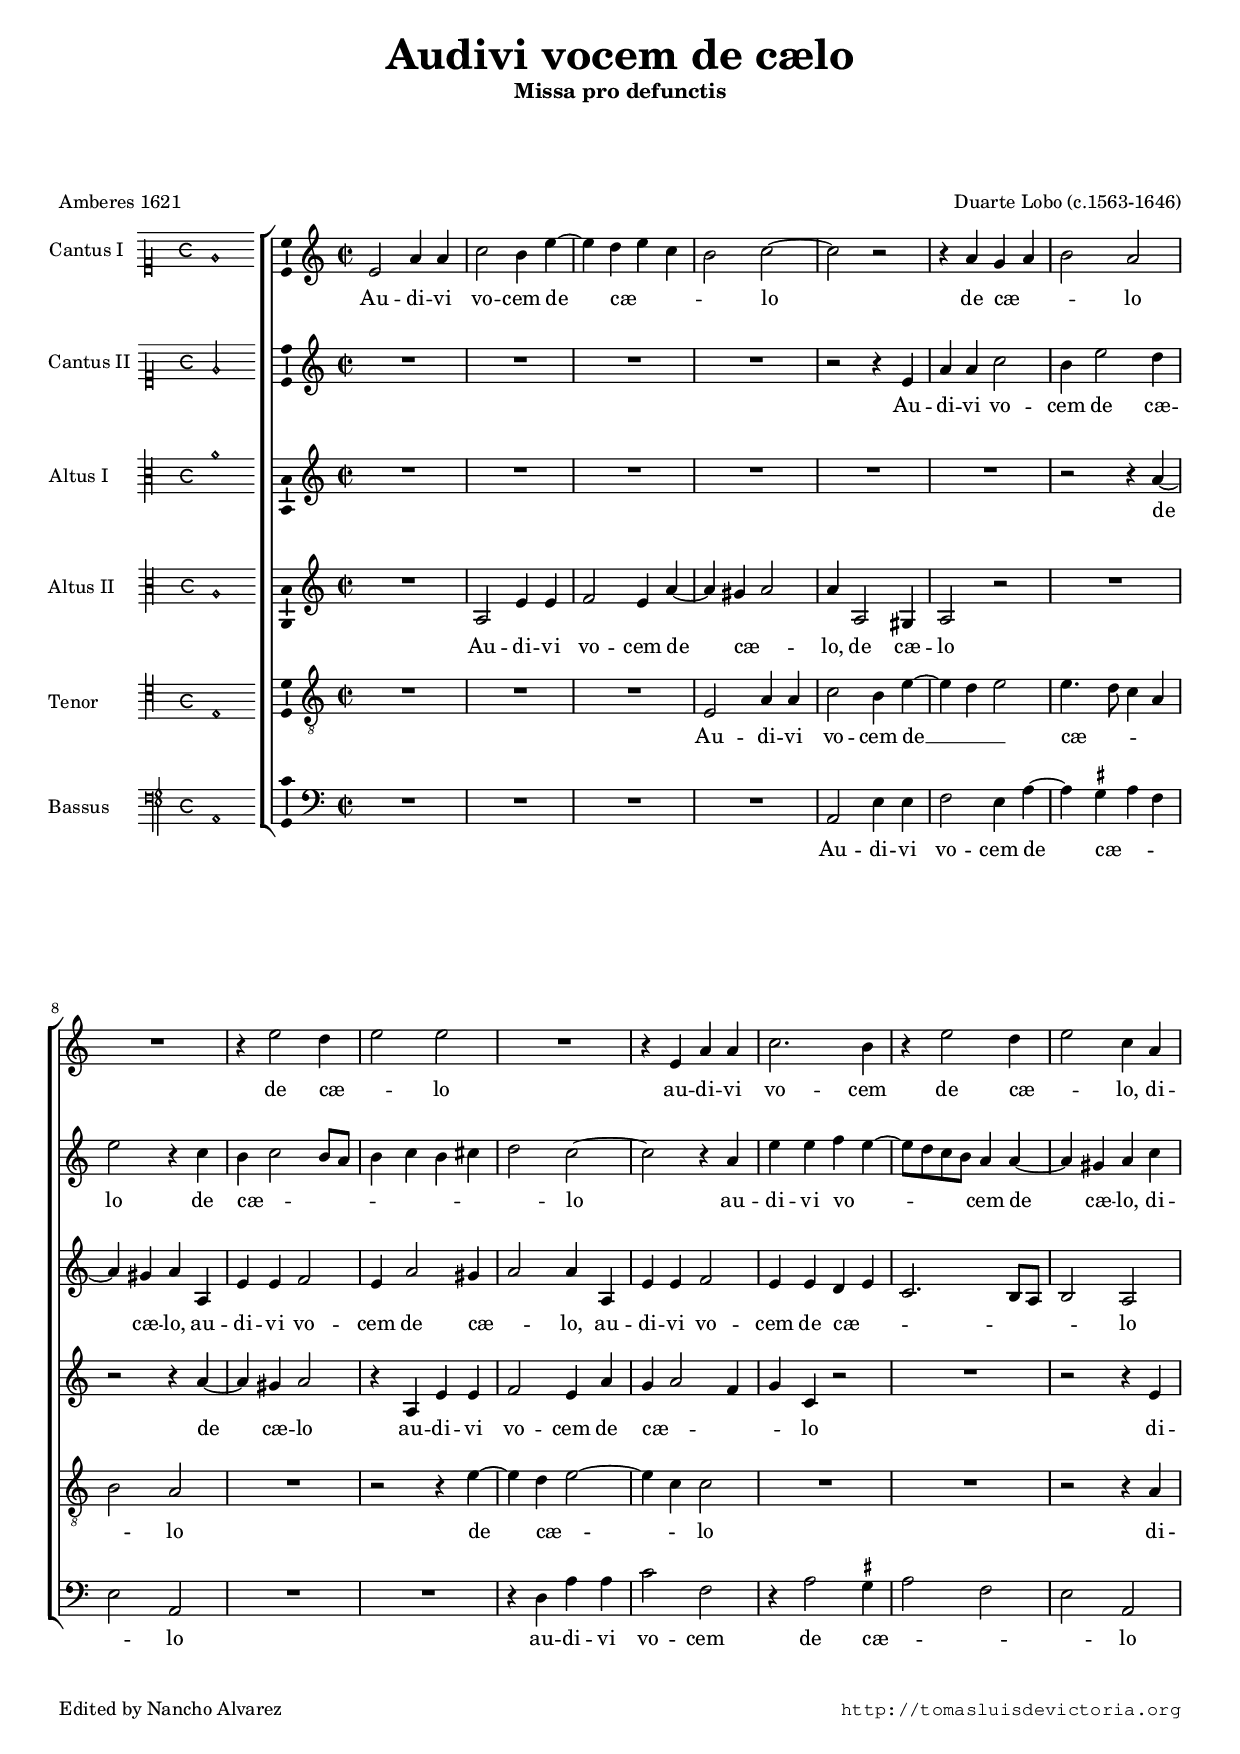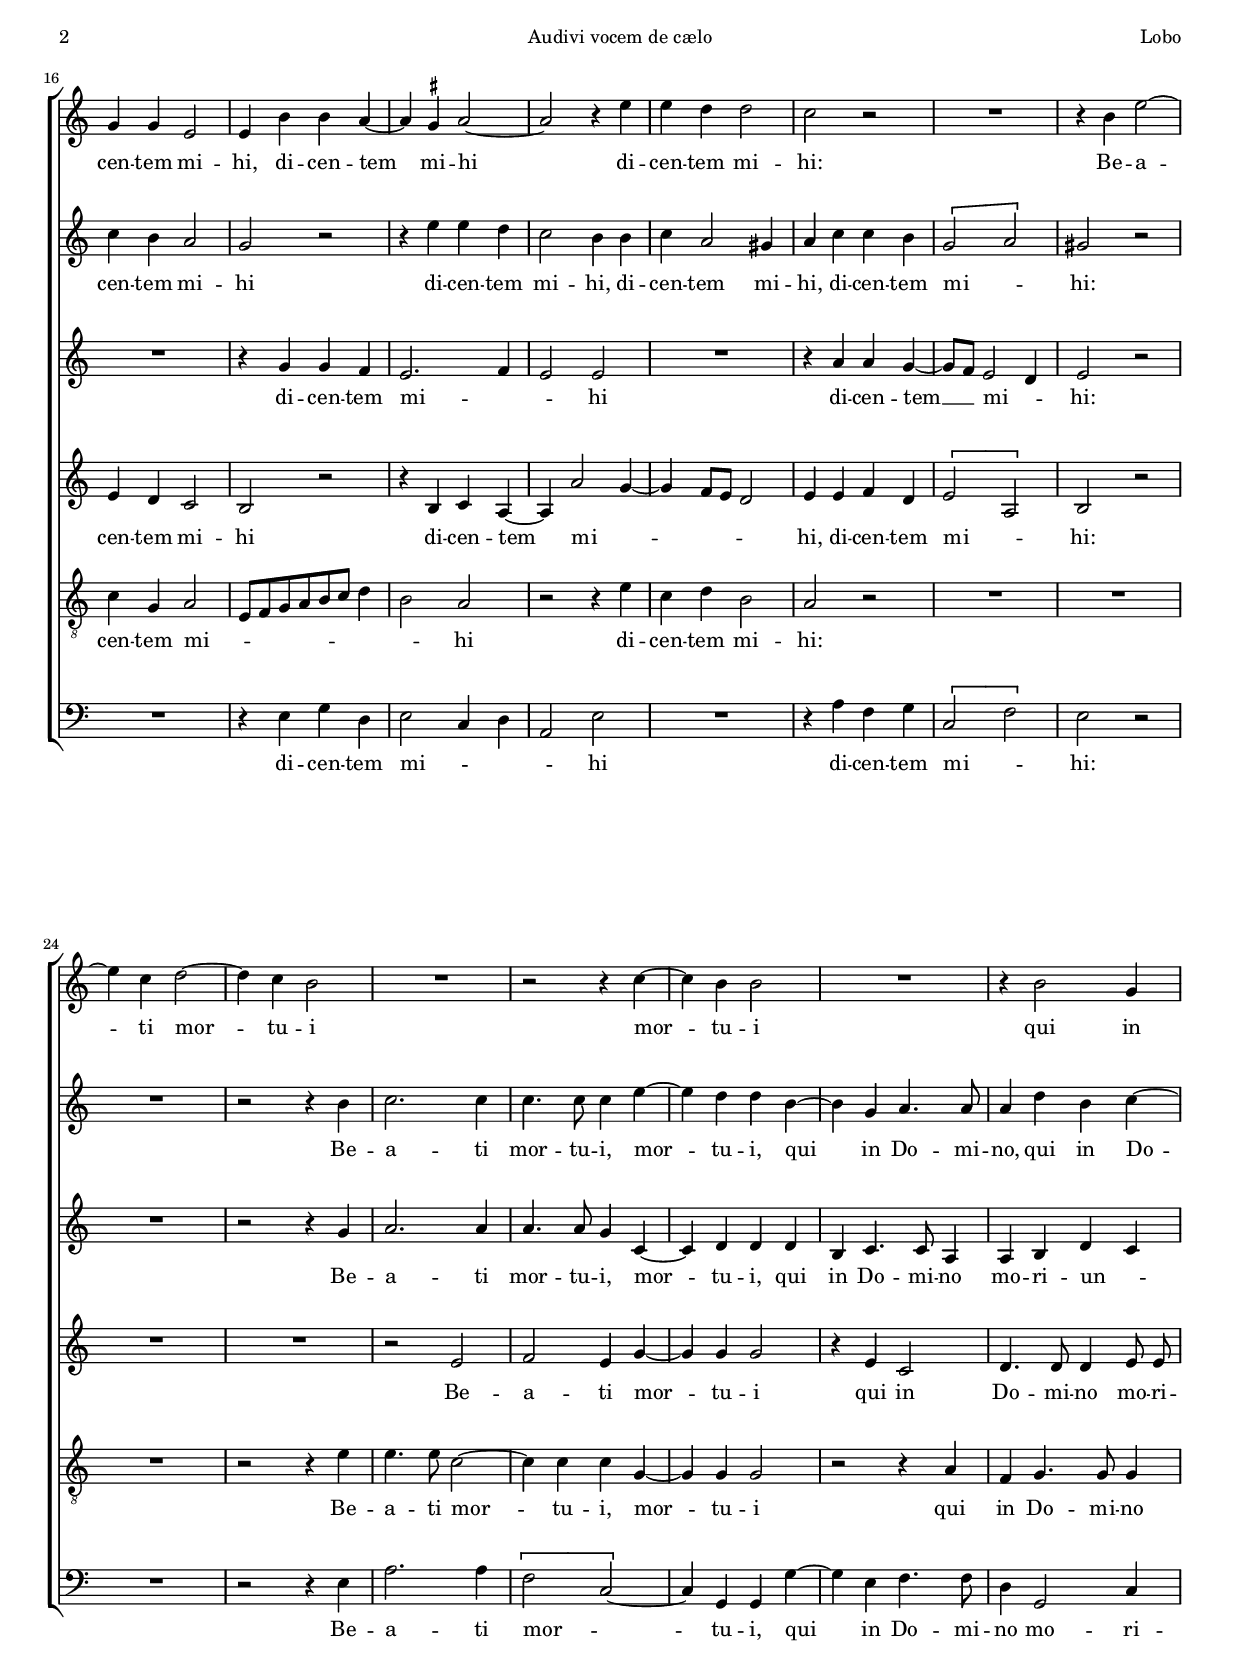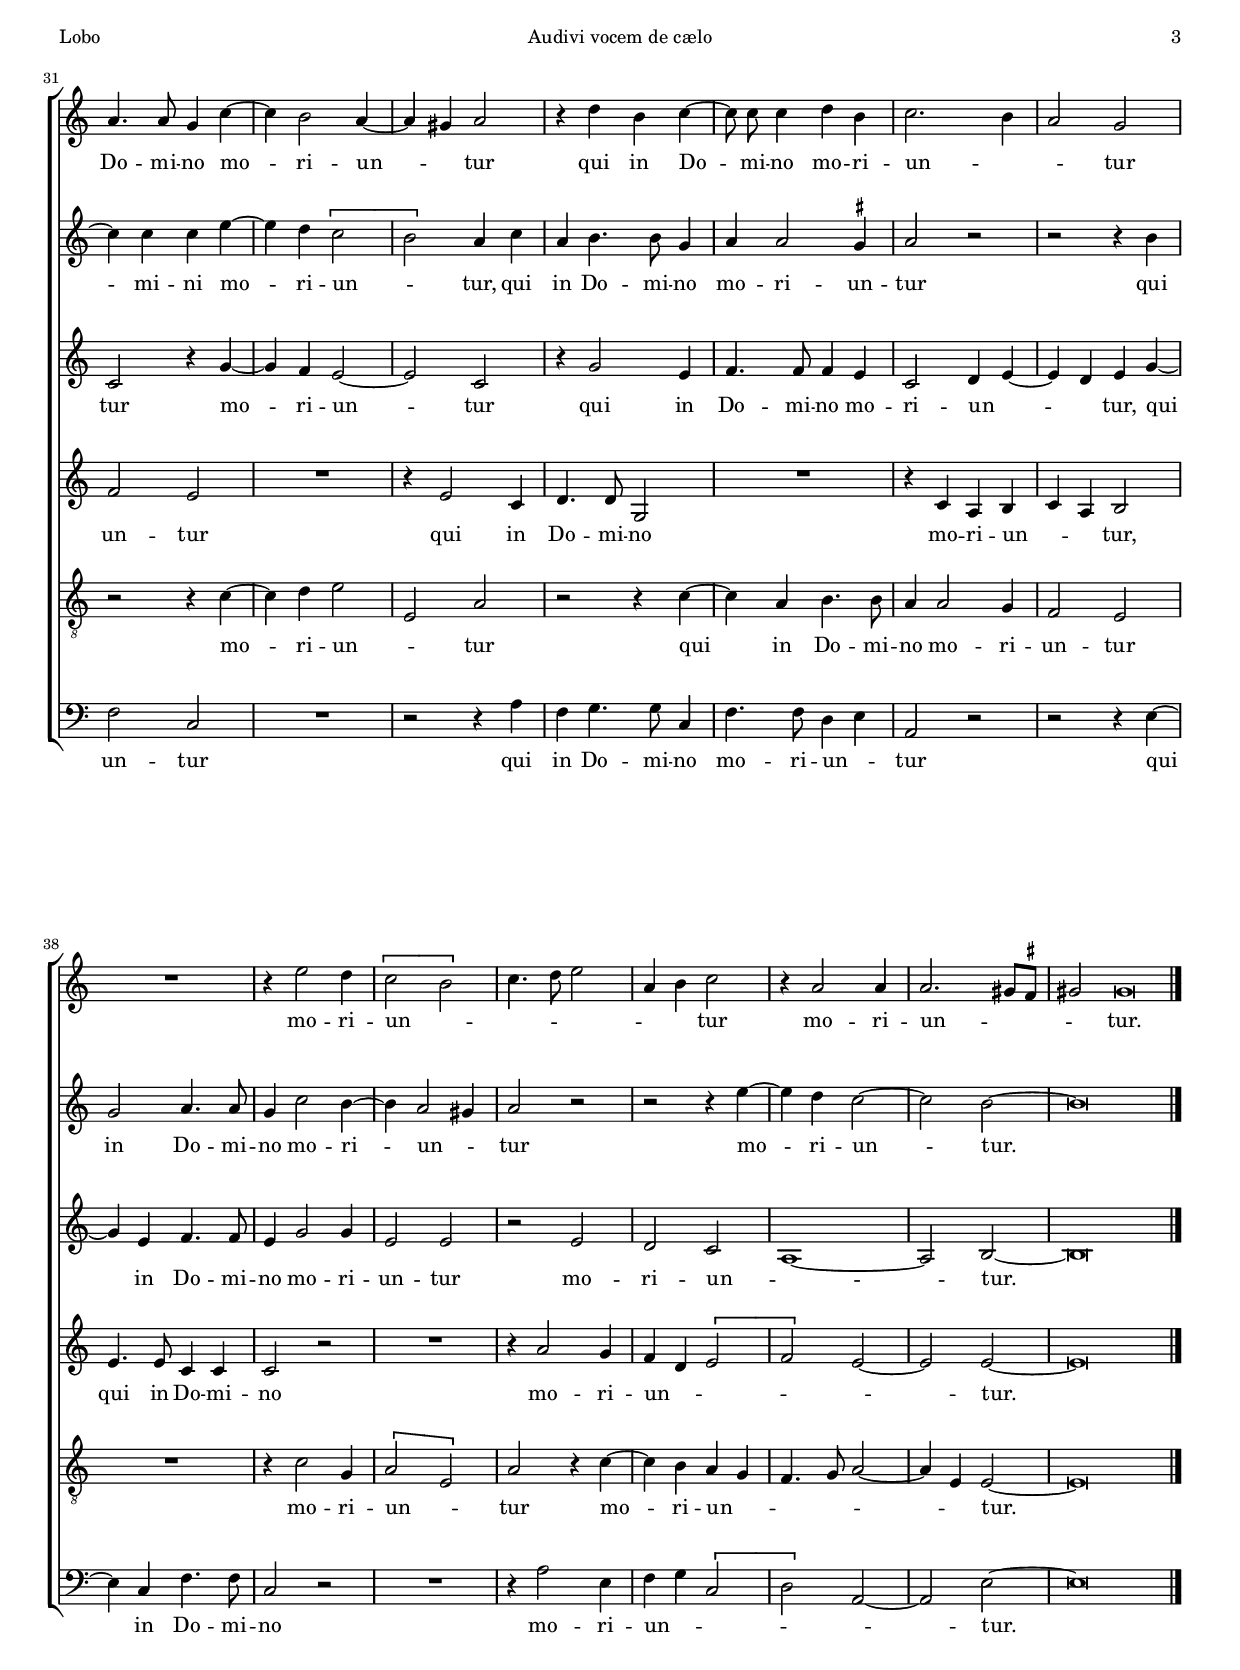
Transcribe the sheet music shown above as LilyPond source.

\version "2.18.0"

#(set-default-paper-size "a4")
#(set-global-staff-size 16.3)
#(ly:set-option 'point-and-click #f)
%mobile -s13.5 -i3.0

italicas=\override LyricText.font-shape = #'italic
rectas=\override LyricText.font-shape = #'upright
ss=\once \set suggestAccidentals = ##t
incipitwidth = 20
mtempo={\tempo 4 = 100}
mtempob={\tempo 4 = 50}

htitle="Audivi vocem de cælo"
hcomposer="Lobo"

\header {
	title=\markup{\fontsize #3 "Audivi vocem de cælo"}
	subtitle="Missa pro defunctis"
	subsubtitle=\markup{\null \vspace #3 }
	composer="Duarte Lobo (c.1563-1646)"
        pdfauthor=\composer
	%opus="(-)"
	poet=\markup{"Amberes 1621"} % Liber missarum...
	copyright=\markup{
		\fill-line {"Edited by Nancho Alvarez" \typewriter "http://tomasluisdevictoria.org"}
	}
%	tagline=""
}

global={\key c \major \time 2/2 \skip 1*45
	%\override Score.TimeSignature.break-visibility = #'#(#f #t #t)
	\bar "|."
}


cantus=\relative c'{
	e2 a4 a
	c2 b4 e ~
	e d e c
	b2 c ~
	c r
	r4 a g a
	b2 a
	R1
	r4 e'2 d4
	e2 e
	R1
	r4 e, a a
	c2. b4
	r4 e2 d4
	e2 c4 a
	g g e2
	e4 b' b a ~
	a \ss gis a2 ~
	a r4 e'
	e d d2
	c r
	R1
	r4 b e2 ~
	e4 c d2 ~
	d4 c b2
	R1
	r2 r4 c ~
	c b b2
	R1
	r4 b2 g4
	a4. a8 g4 c4 ~
	c b2 a4 ~
	a gis a2
	r4 d b c ~
	c8 \noBeam c c4 d b
	c2. b4
	a2 g
	R1
	r4 e'2 d4
	\[c2 b\]
	c4. d8 e2
	a,4 b c2
	r4 a2 a4
	a2. gis8 \ss fis
	gis2 gis\breve*1/4
}

cantusdos=\relative c'{
	R1*4
	r2 r4 e
	a a c2
	b4 e2 d4
	e2 r4 c
	b c2 b8 a
	b4 c b cis
	d2 c ~
	c r4 a
	e' e f e ~
	e8 d c b a4 a ~
	a gis a c
	c b a2
	g2 r
	r4 e' e d
	c2 b4 b
	c4 a2 gis4
	a c c b
	\[g2 a\]
	gis2 r
	R1
	r2 r4 b
	c2. c4
	c4. c8 c4 e ~
	e d d b ~
	b4 g a4. a8
	a4 d b c4 ~
	c c c e ~
	e d \[c2
	b\] a4 c
	a b4. b8 g4
	a4 a2 \ss gis4
	a2 r
	r2 r4 b
	g2 a4. a8
	g4 c2 b4 ~
	b a2 gis4
	a2 r
	r2 r4 e' ~
	e d c2 ~
	c b ~
	b\breve*1/2
}

altus=\relative c''{
	R1*6
	r2 r4 a ~
	a gis a a,
	e' e f2
	e4 a2 gis4
	a2 a4 a,
	e' e f2
	e4 e d e
	c2. b8 a
	b2 a
	R1
	r4 g' g f
	e2. f4
	e2 e
	R1
	r4 a a g ~
	g8 f e2 d4
	e2 r
	R1
	r2 r4 g
	a2. a4
	a4. a8 g4 c, ~
	c d d d
	b4 c4. c8 a4
	a b d c
	c2 r4 g' ~
	g f e2 ~
	e c
	r4 g'2 e4
	f4. f8 f4 e
	c2 d4 e ~
	e d e g ~
	g e f4. f8
	e4 g2 g4
	e2 e
	r2 e
	d c
	a1 ~
	a2 b ~
	b\breve*1/2
}

altusdos=\relative c'{
	R1
	a2 e'4 e
	f2 e4 a ~
	a gis a2
	a4 a,2 gis4
	a2 r
	R1
	r2 r4 a' ~
	a gis a2
	r4 a, e' e
	f2 e4 a
	g a2 f4
	g4 c, r2
	R1
	r2 r4 e
	e d c2
	b2 r
	r4 b c a4 ~
	a a'2 g4 ~
	g f8 e d2
	e4 e f d
	\[e2 a,\]
	b2 r
	R1*2
	r2 e
	f e4 g ~
	g g g2
	r4 e c2
	d4. d8 d4 e8 \noBeam e
	f2 e
	R1
	r4 e2 c4
	d4. d8 g,2
	R1
	r4 c4 a b
	c a b2
	e4. e8 c4 c
	c2 r
	R1
	r4 a'2 g4
	f d \[e2
	f\] e2 ~
	e e ~
	e\breve*1/2
}

tenor=\relative c{
	R1*3
	e2 a4 a
	c2 b4 e ~
	e d e2
	e4. d8 c4 a
	b2 a
	R1
	r2 r4 e' ~
	e4 d e2 ~
	e4 c c2
	R1*2
	r2 r4 a
	c g a2
	e8[ f g a b c] d4
	b2 a
	r2 r4 e'
	c d b2
	a r
	R1*3
	r2 r4 e'
	e4. e8 c2 ~
	c4 c c g ~
	g g g2
	r2 r4 a
	f g4. g8 g4
	r2 r4 c4 ~
	c d e2
	e, a
	r2 r4 c ~
	c4 a b4. b8
	a4 a2 g4
	f2 e
	R1
	r4 c'2 g4
	\[a2 e\]
	a2 r4 c ~
	c4 b a g
	f4. g8 a2 ~
	a4 e e2 ~
	e\breve*1/2
}

bassus=\relative c{
	R1*4
	a2 e'4 e
	f2 e4 a ~
	a \ss gis a f
	e2 a,
	R1*2
	r4 d a' a
	c2 f,
	r4 a2 \ss gis4
	a2 f
	e a,
	R1
	r4 e' g d
	e2 c4 d
	a2 e'
	R1
	r4 a f g
	\[c,2 f\]
	e2 r
	R1
	r2 r4 e
	a2. a4
	\[f2 c ~ \]
	c4 g g g' ~
	g4 e f4. f8
	d4 g,2 c4
	f2 c
	R1
	r2 r4 a'
	f4 g4. g8 c,4
	f4. f8 d4 e
	a,2 r
	r2 r4 e' ~
	e c f4. f8
	c2 r
	R1
	r4 a'2 e4
	f g \[c,2
	d\] a ~
	a e' ~
	e\breve*1/2
}

textocantus=\lyricmode{
Au -- di -- vi vo -- cem de cæ -- _ _ _ lo
de cæ -- _ _ lo
de cæ -- _ lo
au -- di -- vi vo -- cem de cæ -- _ lo,
di -- cen -- tem mi -- hi,
di -- cen -- tem mi -- hi
di -- cen -- tem mi -- hi:
Be -- a -- ti mor -- tu -- i
mor -- tu -- i 
qui in Do -- mi -- no mo -- ri -- un -- _ tur
qui in Do -- mi -- no mo -- ri -- un -- _ _ tur
mo -- ri -- un -- _ _ _ _ _ _ tur
mo -- ri -- un -- _ _ _ tur.
}

textocantusdos=\lyricmode{
Au -- di -- vi vo -- cem de cæ -- lo
de cæ -- _ _ _ _ _ _ _ _ lo
au -- di -- vi vo -- _ _ _ _ cem de cæ -- lo,
di -- cen -- tem mi -- hi
di -- cen -- tem mi -- hi,
di -- cen -- tem mi -- hi,
di -- cen -- tem mi -- _ hi:
Be -- a -- ti mor -- tu -- i,
mor -- tu -- i,
qui in Do -- mi -- no,
qui in Do -- mi -- ni mo -- ri -- un -- _ tur,
qui in Do -- mi -- no mo -- ri -- un -- tur
qui in Do -- mi -- no mo -- ri -- un -- _ tur
mo -- ri -- un -- tur.
}

textoaltus=\lyricmode{
de cæ -- lo,
au -- di -- vi vo -- cem de cæ -- _ lo,
au -- di -- vi vo -- cem de cæ -- _ _ _ _ _ lo
di -- cen -- tem mi -- _ _ hi
di -- cen -- tem __ _ mi -- _ hi:
Be -- a -- ti mor -- tu -- i,
mor -- tu -- i,
qui in Do -- mi -- no mo -- ri -- un -- _ tur
mo -- ri -- un -- tur
qui in Do -- mi -- no mo -- ri  -- un -- _ _ tur,
qui in Do -- mi -- no mo -- ri -- un -- tur
mo -- ri -- un -- _ tur.
}

textoaltusdos=\lyricmode{
Au -- di -- vi vo -- cem de cæ -- _ lo,
de cæ -- lo
de cæ -- lo
au -- di -- vi vo -- cem de cæ -- _ _ _ lo
di -- cen -- tem mi -- hi
di -- cen -- tem mi -- _ _ _ _ hi,
di -- cen -- tem mi -- _ hi:
Be -- a -- ti mor -- tu -- i
qui in Do -- mi -- no mo -- ri -- un -- tur
qui in Do -- mi -- no mo -- ri -- un -- _ _ tur,
qui in Do -- mi -- no
mo -- ri -- un -- _ _ _ _ tur.
}

textotenor=\lyricmode{
Au -- di -- vi vo -- cem de __ _ _ cæ -- _ _ _ _ lo
de cæ -- _ _ lo
di -- cen -- tem mi -- _ _ _ _ _ _ _ _ hi
di -- cen -- tem mi -- hi:
Be -- a -- ti mor -- tu -- i,
mor -- tu -- i 
qui in Do -- mi -- no
mo -- ri -- un -- _ tur
qui in Do -- mi -- no mo -- ri -- un -- tur
mo -- ri -- un -- _ tur
mo -- ri -- un -- _ _ _ _ _ tur.
}

textobassus=\lyricmode{
Au -- di -- vi vo -- cem de cæ -- _ _ _ lo
au -- di -- vi vo -- cem de cæ -- _ _ _ lo
di -- cen -- tem mi -- _ _ _ hi
di -- cen -- tem mi -- _ hi:
Be -- a -- ti mor -- _ tu -- i,
qui in Do -- mi -- no mo -- ri -- un -- tur
qui in Do -- mi -- no mo -- ri -- un -- _ tur
qui in Do -- mi -- no
mo -- ri -- un -- _ _ _ _ tur.
}


incipitcantus=\markup{
	\score{
		{ 
		\set Staff.instrumentName="Cantus I  "
		\override NoteHead.style = #'neomensural
		\override Staff.TimeSignature.style = #'neomensural
		\cadenzaOn 
		\clef "petrucci-c1"
		\key c \major
		\time 4/4
                e'1
		} 

	\layout { line-width=\incipitwidth indent = 0 }
	}
}

incipitcantusdos=\markup{
	\score{
		{ 
		\set Staff.instrumentName="Cantus II "
		\override NoteHead.style = #'neomensural
		\override Staff.TimeSignature.style = #'neomensural
		\cadenzaOn 
		\clef "petrucci-c1"
		\key c \major
		\time 4/4
                e'2*2
		} 

	\layout { line-width=\incipitwidth indent = 0 }
	}
}

incipitaltus=\markup{
	\score{
		{ 
		\set Staff.instrumentName="Altus I     "
		\override NoteHead.style = #'neomensural 
		\override Staff.TimeSignature.style = #'neomensural
		\cadenzaOn 
		\clef "petrucci-c3"
		\key c \major
		\time 4/4
                a'1
		} 
	\layout { line-width=\incipitwidth indent = 0 }
	}
}

incipitaltusdos=\markup{
	\score{
		{ 
		\set Staff.instrumentName="Altus II    "
		\override NoteHead.style = #'neomensural 
		\override Staff.TimeSignature.style = #'neomensural
		\cadenzaOn 
		\clef "petrucci-c3"
		\key c \major
		\time 4/4
                a1
		}
	\layout { line-width=\incipitwidth indent = 0 }
	}
}


incipittenor=\markup{
	\score{
		{ 
		\set Staff.instrumentName="Tenor       "
		\override NoteHead.style = #'neomensural 
		\override Staff.TimeSignature.style = #'neomensural
		\cadenzaOn 
		\clef "petrucci-c4"
		\key c \major
		\time 4/4
                e1
		} 
	\layout { line-width=\incipitwidth indent=0 }
	}
}

incipitbassus=\markup{
	\score{
		{ 
		\set Staff.instrumentName="Bassus     "
		\override NoteHead.style = #'neomensural
		\override Staff.TimeSignature.style = #'neomensural
		\cadenzaOn 
		\clef "petrucci-f4"
		\key c \major
		\time 4/4
                a,1
		} 
	\layout { line-width=\incipitwidth indent = 0 }
	}
}

%\layout {
%       \context {\Voice
%               \remove Ligature_bracket_engraver
%               \consists Mensural_ligature_engraver
%       }
%       line-width=\incipitwidth
%       indent = 0
%}

\score {\transpose c' c'{
\new ChoirStaff<<

	\new Staff <<\global
	\new Voice="v1" {
		\set Staff.instrumentName=\incipitcantus
		\clef "treble"
		\cantus }
	\new Lyrics \lyricsto "v1" {\textocantus }
	>>

	\new Staff <<\global
	\new Voice="v5" {
		\set Staff.instrumentName=\incipitcantusdos
		\clef "treble"
		\cantusdos }
	\new Lyrics \lyricsto "v5" {\textocantusdos }
	>>

	\new Staff <<\global
	\new Voice="v2" {
		\set Staff.instrumentName=\incipitaltus
		\clef "treble"
		\altus }
	\new Lyrics \lyricsto "v2" {\textoaltus }
	>>

        \new Staff <<\global
	\new Voice="v6" {
		\set Staff.instrumentName=\incipitaltusdos
		\clef "treble"
		\altusdos }
	\new Lyrics \lyricsto "v6" {\textoaltusdos }
	>>
	
	\new Staff <<\global
	\new Voice="v3" {
		\set Staff.instrumentName=\incipittenor
		\clef "G_8"
		\tenor }
	\new Lyrics \lyricsto "v3" {\textotenor }
	>>

	\new Staff <<\global
	\new Voice="v4" {
		\set Staff.instrumentName=\incipitbassus
		\clef "bass"
		\bassus }
	\new Lyrics \lyricsto "v4" {\textobassus }
	>>
	
>>

	} % transpose

\layout{ 
	\context {\Lyrics 
		\override VerticalAxisGroup.staff-affinity = #UP
		\override VerticalAxisGroup.nonstaff-relatedstaff-spacing =
			#'((basic-distance . 0) (minimum-distance . 0) (padding . 1))
		\override LyricText.font-size = #1.2
		\override LyricHyphen.minimum-distance = #0.5
	}
	\context {\Score 
		tempoHideNote = ##t
		\override BarNumber.padding = #2 
	}
	\context {\Voice 
		%melismaBusyProperties = #'()
		%autoBeaming = ##f
	}
	\context {\Staff 
                %\RemoveEmptyStaves
                %\override VerticalAxisGroup.remove-first = ##t
		\override VerticalAxisGroup.staff-staff-spacing =
			#'((basic-distance . 11) (minimum-distance . 0) (padding . 1))
		\consists Ambitus_engraver 
		\override LigatureBracket.padding = #1
	}
}

%\midi { \mtempo }

}


\paper{
	evenHeaderMarkup=\markup  \fill-line { \fromproperty #'page:page-number-string \htitle \hcomposer }
	oddHeaderMarkup= \markup  \fill-line { \on-the-fly #not-first-page \hcomposer \on-the-fly #not-first-page \htitle \on-the-fly #not-first-page \fromproperty #'page:page-number-string }
	%system-count=20
	%page-count = 8
	ragged-last-bottom = ##f
	indent=3.6\cm
	system-system-spacing =
	#'((basic-distance . 24) (minimum-distance . 0) (padding . 5))
	top-system-spacing = % header
	#'((basic-distance . 8) (minimum-distance . 0) (padding . 0))
	last-bottom-spacing = % footer
	#'((basic-distance . 12) (minimum-distance . 0) (padding . 0))
	markup-system-spacing.padding = #1.5
}
